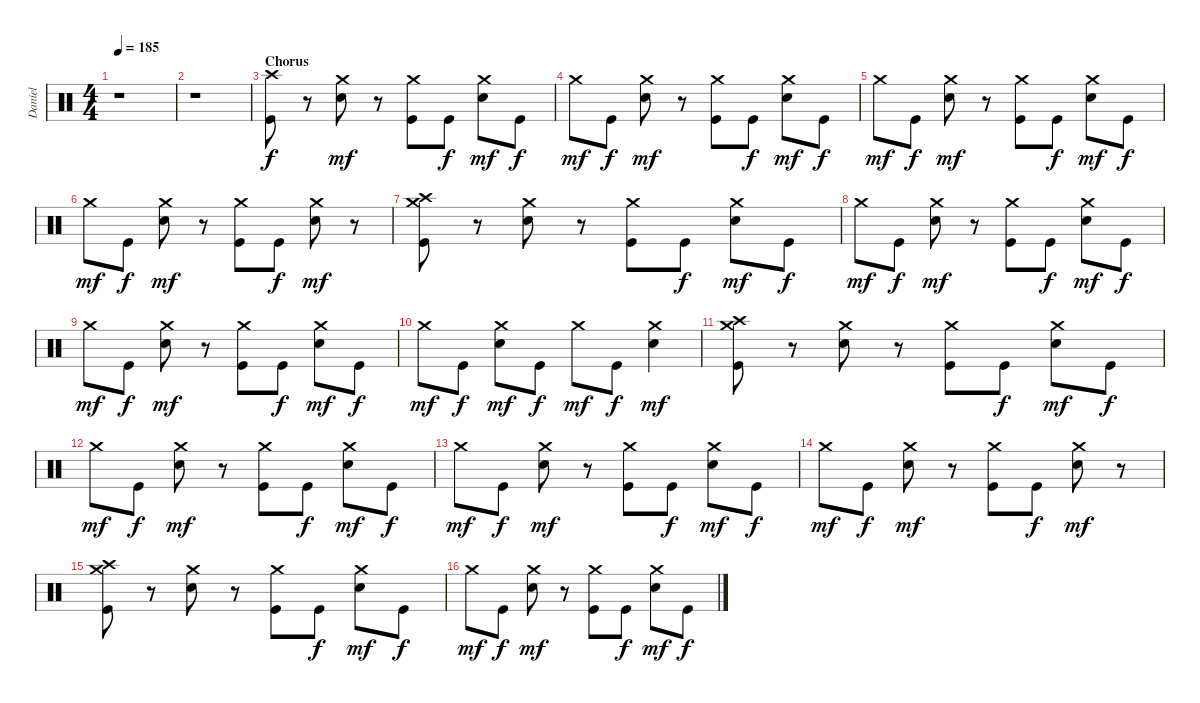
\track ("Daniel" "Daniel") {instrument percussion}
\staff {score}
\articulation defaults
\ts (4 4)
\tempo 185
\clef neutral
\ks c
r.1{dy mf} |
r.1 |
\section ("" "Chorus")
("Kick (hit)" "Crash high (hit)").8{dy f} r.8 ("Electric Snare (hit)" "Crash medium (hit)").8{dy mf} r.8 ("Kick (hit)" "Crash medium (hit)").8 "Kick (hit)".8{dy f} ("Electric Snare (hit)" "Crash medium (hit)").8{dy mf} "Kick (hit)".8{dy f} |
"Crash medium (hit)".8{dy mf} "Kick (hit)".8{dy f} ("Electric Snare (hit)" "Crash medium (hit)").8{dy mf} r.8 ("Kick (hit)" "Crash medium (hit)").8 "Kick (hit)".8{dy f} ("Electric Snare (hit)" "Crash medium (hit)").8{dy mf} "Kick (hit)".8{dy f} |
"Crash medium (hit)".8{dy mf} "Kick (hit)".8{dy f} ("Electric Snare (hit)" "Crash medium (hit)").8{dy mf} r.8 ("Kick (hit)" "Crash medium (hit)").8 "Kick (hit)".8{dy f} ("Electric Snare (hit)" "Crash medium (hit)").8{dy mf} "Kick (hit)".8{dy f} |
"Crash medium (hit)".8{dy mf} "Kick (hit)".8{dy f} ("Electric Snare (hit)" "Crash medium (hit)").8{dy mf} r.8 ("Kick (hit)" "Crash medium (hit)").8 "Kick (hit)".8{dy f} ("Electric Snare (hit)" "Crash medium (hit)").8{dy mf} r.8 |
("Kick (hit)" "Crash medium (hit)" "Crash high (hit)").8 r.8 ("Electric Snare (hit)" "Crash medium (hit)").8 r.8 ("Kick (hit)" "Crash medium (hit)").8 "Kick (hit)".8{dy f} ("Electric Snare (hit)" "Crash medium (hit)").8{dy mf} "Kick (hit)".8{dy f} |
"Crash medium (hit)".8{dy mf} "Kick (hit)".8{dy f} ("Electric Snare (hit)" "Crash medium (hit)").8{dy mf} r.8 ("Kick (hit)" "Crash medium (hit)").8 "Kick (hit)".8{dy f} ("Electric Snare (hit)" "Crash medium (hit)").8{dy mf} "Kick (hit)".8{dy f} |
"Crash medium (hit)".8{dy mf} "Kick (hit)".8{dy f} ("Electric Snare (hit)" "Crash medium (hit)").8{dy mf} r.8 ("Kick (hit)" "Crash medium (hit)").8 "Kick (hit)".8{dy f} ("Electric Snare (hit)" "Crash medium (hit)").8{dy mf} "Kick (hit)".8{dy f} |
"Crash medium (hit)".8{dy mf} "Kick (hit)".8{dy f} ("Electric Snare (hit)" "Crash medium (hit)").8{dy mf} "Kick (hit)".8{dy f} "Crash medium (hit)".8{dy mf} "Kick (hit)".8{dy f} ("Electric Snare (hit)" "Crash medium (hit)").4{dy mf} |
("Kick (hit)" "Crash medium (hit)" "Crash high (hit)").8 r.8 ("Electric Snare (hit)" "Crash medium (hit)").8 r.8 ("Kick (hit)" "Crash medium (hit)").8 "Kick (hit)".8{dy f} ("Electric Snare (hit)" "Crash medium (hit)").8{dy mf} "Kick (hit)".8{dy f} |
"Crash medium (hit)".8{dy mf} "Kick (hit)".8{dy f} ("Electric Snare (hit)" "Crash medium (hit)").8{dy mf} r.8 ("Kick (hit)" "Crash medium (hit)").8 "Kick (hit)".8{dy f} ("Electric Snare (hit)" "Crash medium (hit)").8{dy mf} "Kick (hit)".8{dy f} |
"Crash medium (hit)".8{dy mf} "Kick (hit)".8{dy f} ("Electric Snare (hit)" "Crash medium (hit)").8{dy mf} r.8 ("Kick (hit)" "Crash medium (hit)").8 "Kick (hit)".8{dy f} ("Electric Snare (hit)" "Crash medium (hit)").8{dy mf} "Kick (hit)".8{dy f} |
"Crash medium (hit)".8{dy mf} "Kick (hit)".8{dy f} ("Electric Snare (hit)" "Crash medium (hit)").8{dy mf} r.8 ("Kick (hit)" "Crash medium (hit)").8 "Kick (hit)".8{dy f} ("Electric Snare (hit)" "Crash medium (hit)").8{dy mf} r.8 |
("Kick (hit)" "Crash medium (hit)" "Crash high (hit)").8 r.8 ("Electric Snare (hit)" "Crash medium (hit)").8 r.8 ("Kick (hit)" "Crash medium (hit)").8 "Kick (hit)".8{dy f} ("Electric Snare (hit)" "Crash medium (hit)").8{dy mf} "Kick (hit)".8{dy f} |
"Crash medium (hit)".8{dy mf} "Kick (hit)".8{dy f} ("Electric Snare (hit)" "Crash medium (hit)").8{dy mf} r.8 ("Kick (hit)" "Crash medium (hit)").8 "Kick (hit)".8{dy f} ("Electric Snare (hit)" "Crash medium (hit)").8{dy mf} "Kick (hit)".8{dy f}
